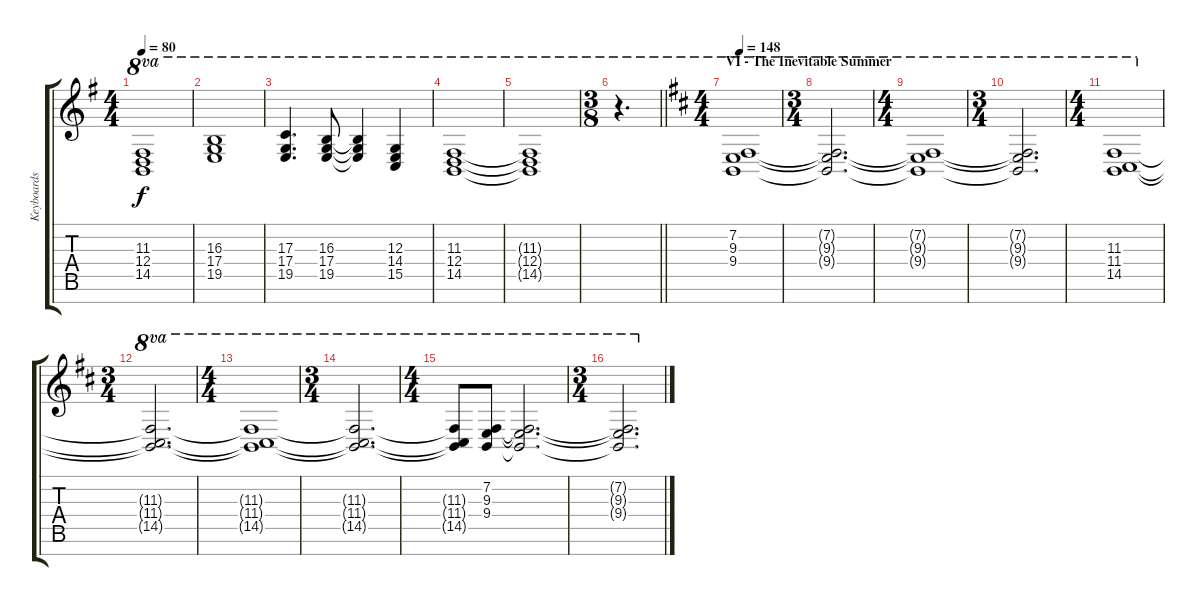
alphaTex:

\track ("Keyboards (high register)" "Keyboards ") {instrument acousticgrandpiano}
\staff {score tabs}
\tuning (E4 B3 G3 D3 A2 E2 B1) {hide}
\ts (4 4)
\tempo 80
\clef g2
\ks g
(11.3{t} 12.4{t} 14.5{t}).1{ot 8va dy f} |
(16.3 17.4 19.5).1{ot 8va} |
(17.3 17.4 19.5).4{d ot 8va} (16.3 17.4 19.5).8{ot 8va} (16.3{t} 17.4{t} 19.5{t}).4{ot 8va} (12.3 14.4 15.5).4{ot 8va} |
(11.3 12.4 14.5).1{ot 8va} |
(11.3{t} 12.4{t} 14.5{t}).1{ot 8va} |
\ts (3 8)
\barLineRight lightlight
r.4{d ot 8va} |
\ts (4 4)
\section ("" "VI - The Inevitable Summer")
\tempo 148
\ks bminor
(7.2 9.3 9.4).1{ot 8va volume 9 instrument pad4choir} |
\ts (3 4)
(7.2{t} 9.3{t} 9.4{t}).2{d ot 8va} |
\ts (4 4)
(7.2{t} 9.3{t} 9.4{t}).1{ot 8va} |
\ts (3 4)
(7.2{t} 9.3{t} 9.4{t}).2{d ot 8va} |
\ts (4 4)
(11.3 11.4 14.5).1{ot 8va} |
\ts (3 4)
(11.3{t} 11.4{t} 14.5{t}).2{d ot 8va} |
\ts (4 4)
(11.3{t} 11.4{t} 14.5{t}).1{ot 8va} |
\ts (3 4)
(11.3{t} 11.4{t} 14.5{t}).2{d ot 8va} |
\ts (4 4)
(11.3{t} 11.4{t} 14.5{t}).8{ot 8va} (7.2 9.3 9.4).8{ot 8va} (7.2{t} 9.3{t} 9.4{t}).2{d ot 8va} |
\ts (3 4)
(7.2{t} 9.3{t} 9.4{t}).2{d ot 8va}
